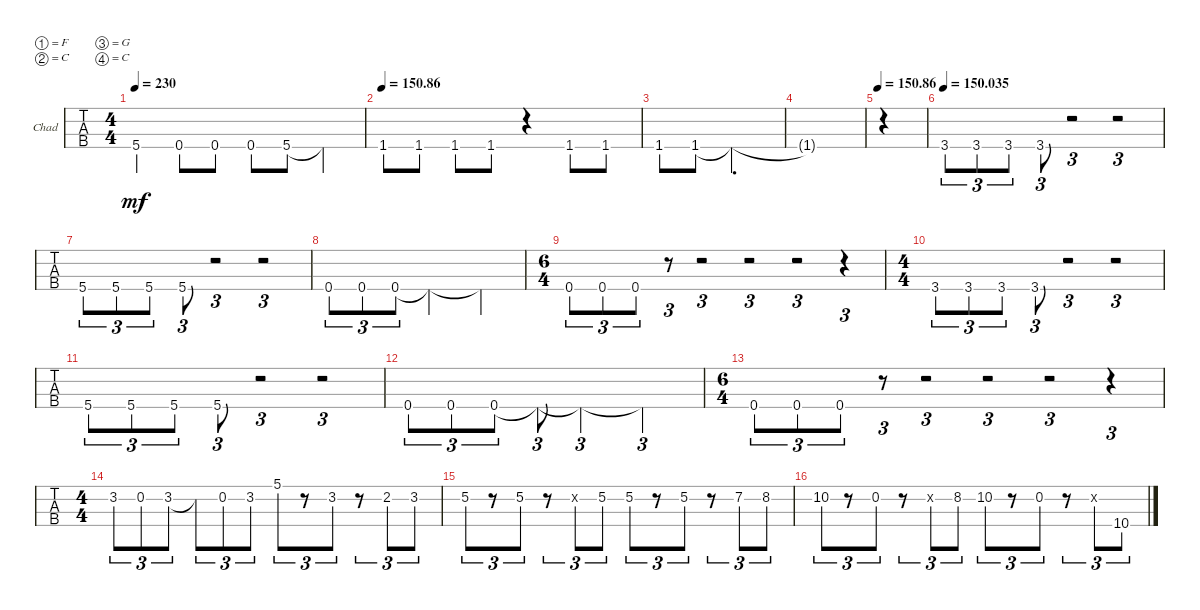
\bracketExtendMode groupsimilarinstruments
\firstSystemTrackNameOrientation horizontal
\otherSystemsTrackNameOrientation horizontal
\track ("Doctor Lagorno" "Chad") {solo instrument electricbassfinger}
\staff {tabs}
\tuning (F2 C2 G1 C1)
\ts (4 4)
\tempo 230
\clef f4
\ks c
5.4{t}.4{dy mf} 0.4.8 0.4.8 0.4.8 5.4.8 5.4{t}.4 |
\tempo
150.86 1.4.8 1.4.8 1.4.8 1.4.8 r.4 1.4.8 1.4.8 |
1.4.8 1.4.8 1.4{t}.2{d} |
1.4{t}.1 |
\tempo
150.86 |
\tempo
150.035 3.4.8{tu (3 2)} 3.4.8{tu (3 2)} 3.4.8{tu (3 2)} 3.4.8{tu (3 2)} r.2{tu (3 2)} r.2{tu (3 2)} |
5.4.8{tu (3 2)} 5.4.8{tu (3 2)} 5.4.8{tu (3 2)} 5.4.8{tu (3 2)} r.2{tu (3 2)} r.2{tu (3 2)} |
0.4.8{tu (3 2)} 0.4.8{tu (3 2)} 0.4.8{tu (3 2)} 0.4{t}.2 0.4{t}.4 |
\ts (6 4)
0.4.8{tu (3 2)} 0.4.8{tu (3 2)} 0.4.8{tu (3 2)} r.8{tu (3 2)} r.2{tu (3 2)} r.2{tu (3 2)} r.2{tu (3 2)} r.4{tu (3 2)} |
\ts (4 4)
3.4.8{tu (3 2)} 3.4.8{tu (3 2)} 3.4.8{tu (3 2)} 3.4.8{tu (3 2)} r.2{tu (3 2)} r.2{tu (3 2)} |
5.4.8{tu (3 2)} 5.4.8{tu (3 2)} 5.4.8{tu (3 2)} 5.4.8{tu (3 2)} r.2{tu (3 2)} r.2{tu (3 2)} |
0.4.8{tu (3 2)} 0.4.8{tu (3 2)} 0.4.8{tu (3 2)} 0.4{t}.8{tu (3 2)} 0.4{t}.2{tu (3 2)} 0.4{t}.2{tu (3 2)} |
\ts (6 4)
0.4.8{tu (3 2)} 0.4.8{tu (3 2)} 0.4.8{tu (3 2)} r.8{tu (3 2)} r.2{tu (3 2)} r.2{tu (3 2)} r.2{tu (3 2)} r.4{tu (3 2)} |
\ts (4 4)
3.2.8{tu (3 2)} 0.2.8{tu (3 2)} 3.2.8{tu (3 2)} 3.2{t}.8{tu (3 2)} 0.2.8{tu (3 2)} 3.2.8{tu (3 2)} 5.1.8{tu (3 2)} r.8{tu (3 2)} 3.2.8{tu (3 2)} r.8{tu (3 2)} 2.2.8{tu (3 2)} 3.2.8{tu (3 2)} |
5.2.8{tu (3 2)} r.8{tu (3 2)} 5.2.8{tu (3 2)} r.8{tu (3 2)} 0.2{x}.8{tu (3 2)} 5.2.8{tu (3 2)} 5.2.8{tu (3 2)} r.8{tu (3 2)} 5.2.8{tu (3 2)} r.8{tu (3 2)} 7.2.8{tu (3 2)} 8.2.8{tu (3 2)} |
10.2.8{tu (3 2)} r.8{tu (3 2)} 0.2.8{tu (3 2)} r.8{tu (3 2)} 7.2{x}.8{tu (3 2)} 8.2.8{tu (3 2)} 10.2.8{tu (3 2)} r.8{tu (3 2)} 0.2.8{tu (3 2)} r.8{tu (3 2)} 0.2{x}.8{tu (3 2)} 10.4.8{tu (3 2)}
